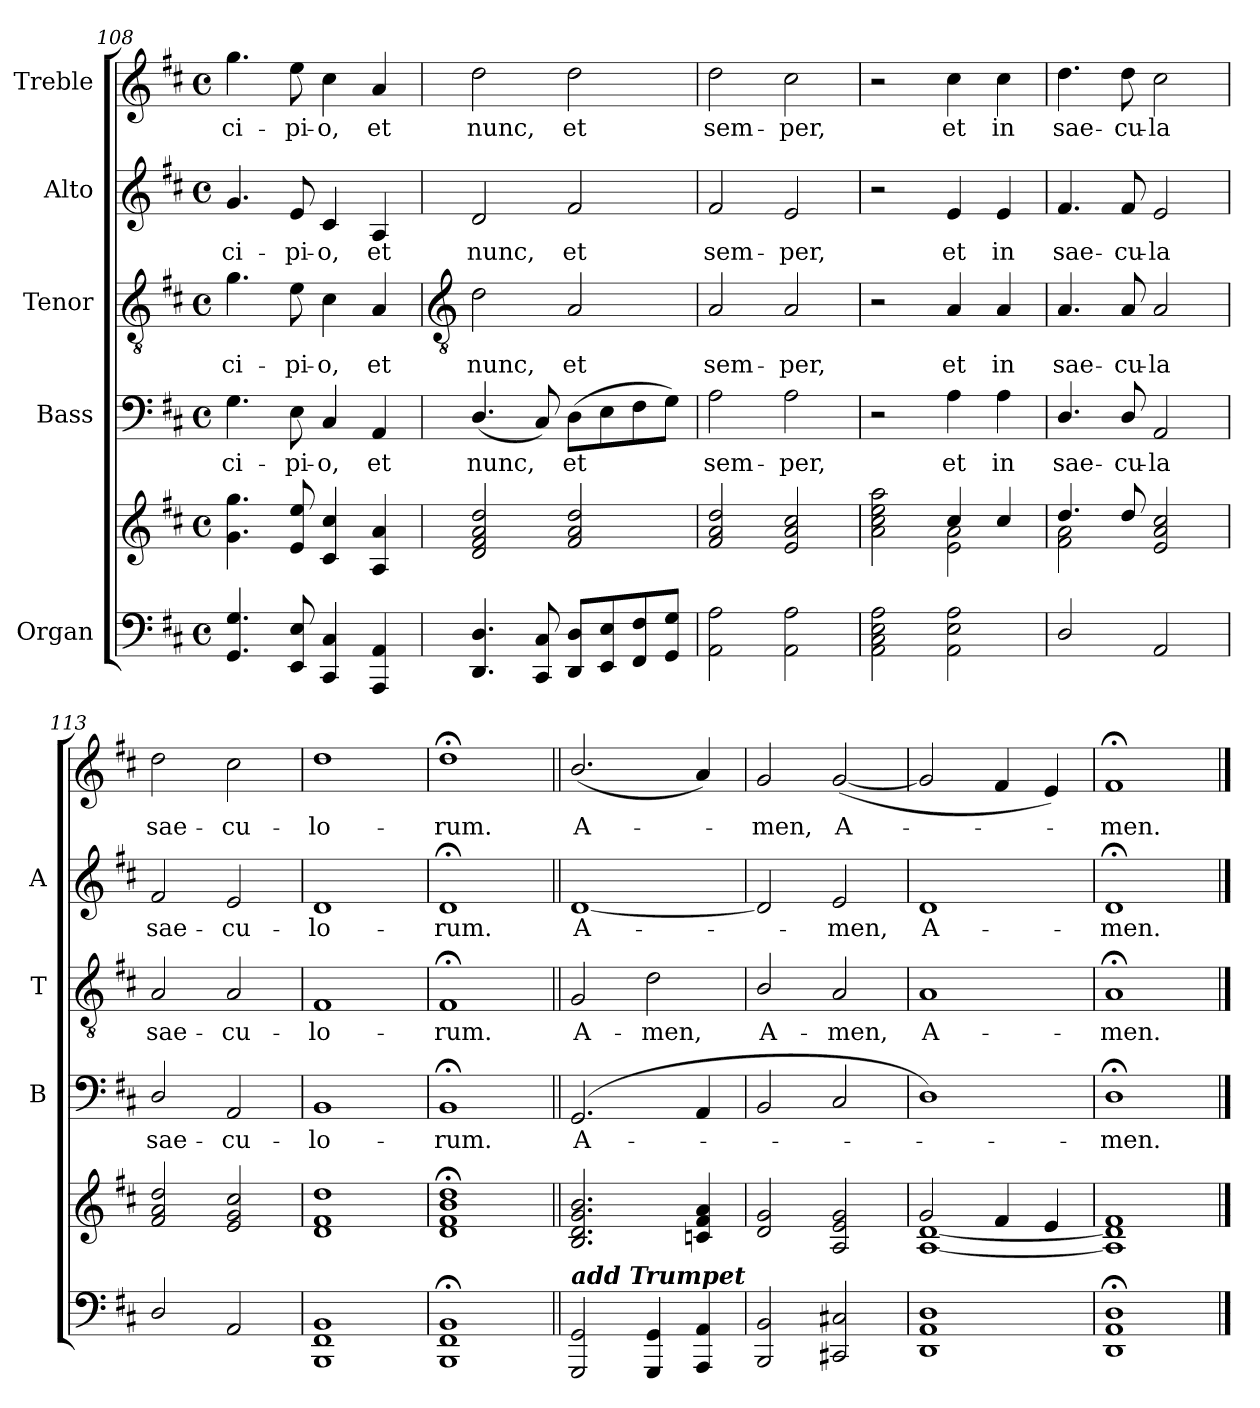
**kern	**kern	**kern	**text	**kern	**text	**kern	**text	**kern	**text
*part5	*part5	*part4	*part4	*part3	*part3	*part2	*part2	*part1	*part1
*staff6	*staff5	*staff4	*staff4	*staff3	*staff3	*staff2	*staff2	*staff1	*staff1
*I"Organ	*	*I"Bass	*	*I"Tenor	*	*I"Alto	*	*I"Treble	*
*	*	*I'B	*	*I'T	*	*I'A	*	*	*
*clefF4	*clefG2	*clefF4	*	*clefGv2	*	*clefG2	*	*clefG2	*
*k[f#c#]	*k[f#c#]	*k[f#c#]	*	*k[f#c#]	*	*k[f#c#]	*	*k[f#c#]	*
*D:	*D:	*D:	*	*D:	*	*D:	*	*D:	*
*M4/4	*M4/4	*M4/4	*	*M4/4	*	*M4/4	*	*M4/4	*
*met(c)	*met(c)	*met(c)	*	*met(c)	*	*met(c)	*	*met(c)	*
=108	=108	=108	=108	=108	=108	=108	=108	=108	=108
!	!	!	!LO:LY:b	!	!LO:LY:b	!	!LO:LY:b	!	!LO:LY:b
4.GG 4.G	4.g 4.gg	4.G	-ci-	4.g	-ci-	4.g	-ci-	4.gg	-ci-
!	!	!	!LO:LY:b	!	!LO:LY:b	!	!LO:LY:b	!	!LO:LY:b
8EE 8E	8e 8ee	8E	-pi-	8e	-pi-	8e	-pi-	8ee	-pi-
!	!	!	!LO:LY:b	!	!LO:LY:b	!	!LO:LY:b	!	!LO:LY:b
4CC# 4C#	4c# 4cc#	4C#	-o,	4c#	-o,	4c#	-o,	4cc#	-o,
!	!	!	!LO:LY:b	!	!LO:LY:b	!	!LO:LY:b	!	!LO:LY:b
4AAA 4AA	4A 4a	4AA	et	4A	et	4A	et	4a	et
!!LO:LB:g=z
=109	=109	=109	=109	=109	=109	=109	=109	=109	=109
*	*	*	*	*clefGv2	*	*	*	*	*
*	*^	*	*	*	*	*	*	*	*
!	!	!	!	!LO:LY:b	!	!LO:LY:b	!	!LO:LY:b	!	!LO:LY:b
4.DD/ 4.D/	2d 2f# 2a 2dd	1ryy	(<4.D/	nunc,	2d	nunc,	2d	nunc,	2dd	nunc,
8CC# 8C#	.	.	8C#)	.	.	.	.	.	.	.
!	!	!	!	!LO:LY:b	!	!LO:LY:b	!	!LO:LY:b	!	!LO:LY:b
8DD 8DL	2f# 2a 2dd	.	(>8DL	et	2A	et	2f#	et	2dd	et
8EE 8E	.	.	8E	.	.	.	.	.	.	.
8FF# 8F#	.	.	8F#	.	.	.	.	.	.	.
8GG 8GJ	.	.	8GJ)	.	.	.	.	.	.	.
=110	=110	=110	=110	=110	=110	=110	=110	=110	=110	=110
!	!	!	!	!LO:LY:b	!	!LO:LY:b	!	!LO:LY:b	!	!LO:LY:b
2AA 2A	2f# 2a 2dd	1ryy	2A	sem-	2A	sem-	2f#	sem-	2dd	sem-
!	!	!	!	!LO:LY:b	!	!LO:LY:b	!	!LO:LY:b	!	!LO:LY:b
2AA 2A	2e 2a 2cc#	.	2A	-per,	2A	-per,	2e	-per,	2cc#	-per,
=111	=111	=111	=111	=111	=111	=111	=111	=111	=111	=111
2AA 2C# 2E 2A	2a 2cc# 2ee 2aa	2ryy	2r	.	2r	.	2r	.	2r	.
!	!	!	!	!LO:LY:b	!	!LO:LY:b	!	!LO:LY:b	!	!LO:LY:b
2AA 2E 2A	4cc#/	2e\ 2a\	4A	et	4A	et	4e	et	4cc#	et
!	!	!	!	!LO:LY:b	!	!LO:LY:b	!	!LO:LY:b	!	!LO:LY:b
.	4cc#/	.	4A	in	4A	in	4e	in	4cc#	in
=112	=112	=112	=112	=112	=112	=112	=112	=112	=112	=112
!	!	!	!	!LO:LY:b	!	!LO:LY:b	!	!LO:LY:b	!	!LO:LY:b
2D/	4.dd/	2f#\ 2a\	4.D/	sae-	4.A	sae-	4.f#	sae-	4.dd	sae-
!	!	!	!	!LO:LY:b	!	!LO:LY:b	!	!LO:LY:b	!	!LO:LY:b
.	8dd/	.	8D/	-cu-	8A	-cu-	8f#	-cu-	8dd	-cu-
!	!	!	!	!LO:LY:b	!	!LO:LY:b	!	!LO:LY:b	!	!LO:LY:b
2AA	2e 2a 2cc#	2ryy	2AA	-la	2A	-la	2e	-la	2cc#	-la
=113	=113	=113	=113	=113	=113	=113	=113	=113	=113	=113
!	!	!	!	!LO:LY:b	!	!LO:LY:b	!	!LO:LY:b	!	!LO:LY:b
2D/	2f# 2a 2dd	1ryy	2D/	sae-	2A	sae-	2f#	sae-	2dd	sae-
!	!	!	!	!LO:LY:b	!	!LO:LY:b	!	!LO:LY:b	!	!LO:LY:b
2AA	2e 2g 2cc#	.	2AA	-cu-	2A	-cu-	2e	-cu-	2cc#	-cu-
=114	=114	=114	=114	=114	=114	=114	=114	=114	=114	=114
!	!	!	!	!LO:LY:b	!	!LO:LY:b	!	!LO:LY:b	!	!LO:LY:b
1BBB 1FF# 1BB	1d 1f# 1dd	1ryy	1BB	-lo-	1F#	-lo-	1d	-lo-	1dd	-lo-
=115	=115	=115	=115	=115	=115	=115	=115	=115	=115	=115
!	!	!	!	!LO:LY:b	!	!LO:LY:b	!	!LO:LY:b	!	!LO:LY:b
1BBB; 1FF#; 1BB;	1d;< 1f#;< 1b;< 1dd;<	1ryy	1BB;<	-rum.	1F#;<	-rum.	1d;<	-rum.	1dd;<	-rum.
=116||	=116||	=116||	=116||	=116||	=116||	=116||	=116||	=116||	=116||	=116||
!	!LO:TX:b:Bi:t=add Trumpet	!	!	!	!	!	!	!	!	!
!	!	!	!	!LO:LY:b	!	!LO:LY:b	!	!LO:LY:b	!	!LO:LY:b
2GGG 2GG	2.B 2.d 2.g 2.b	1ryy	(<2.GG	A-	2G	A-	[1d	A-	(<2.b/	A-
!	!	!	!	!	!	!LO:LY:b	!	!	!	!
4GGG 4GG	.	.	.	.	2d	-men,	.	.	.	.
4AAA 4AA	4cn 4f# 4a	.	4AA	.	.	.	.	.	4a)	.
=117	=117	=117	=117	=117	=117	=117	=117	=117	=117	=117
!	!	!	!	!	!	!LO:LY:b	!	!	!	!LO:LY:b
2BBB 2BB	2d 2g	1ryy	2BB	.	2B/	A-	2d]	.	2g	men,
!	!	!	!	!	!	!LO:LY:b	!	!LO:LY:b	!	!LO:LY:b
2CC#X 2C#X	2A 2e 2g	.	2C#	.	2A	-men,	2e	men,	(<[2g	A-
=118	=118	=118	=118	=118	=118	=118	=118	=118	=118	=118
!	!	!	!	!	!	!LO:LY:b	!	!LO:LY:b	!	!
1DD 1AA 1D	2g	[1A\ [1d\	1D)	.	1A	A-	1d	A-	2g]	.
.	4f#	.	.	.	.	.	.	.	4f#	.
.	4e	.	.	.	.	.	.	.	4e)	.
=119	=119	=119	=119	=119	=119	=119	=119	=119	=119	=119
!	!	!	!	!LO:LY:b	!	!LO:LY:b	!	!LO:LY:b	!	!LO:LY:b
1DD; 1AA; 1D;	1f#	1A\] 1d\]	1D;<	men.	1A;<	-men.	1d;<	-men.	1f#;<	men.
*	*v	*v	*	*	*	*	*	*	*	*
==	==	==	==	==	==	==	==	==	==
*-	*-	*-	*-	*-	*-	*-	*-	*-	*-
